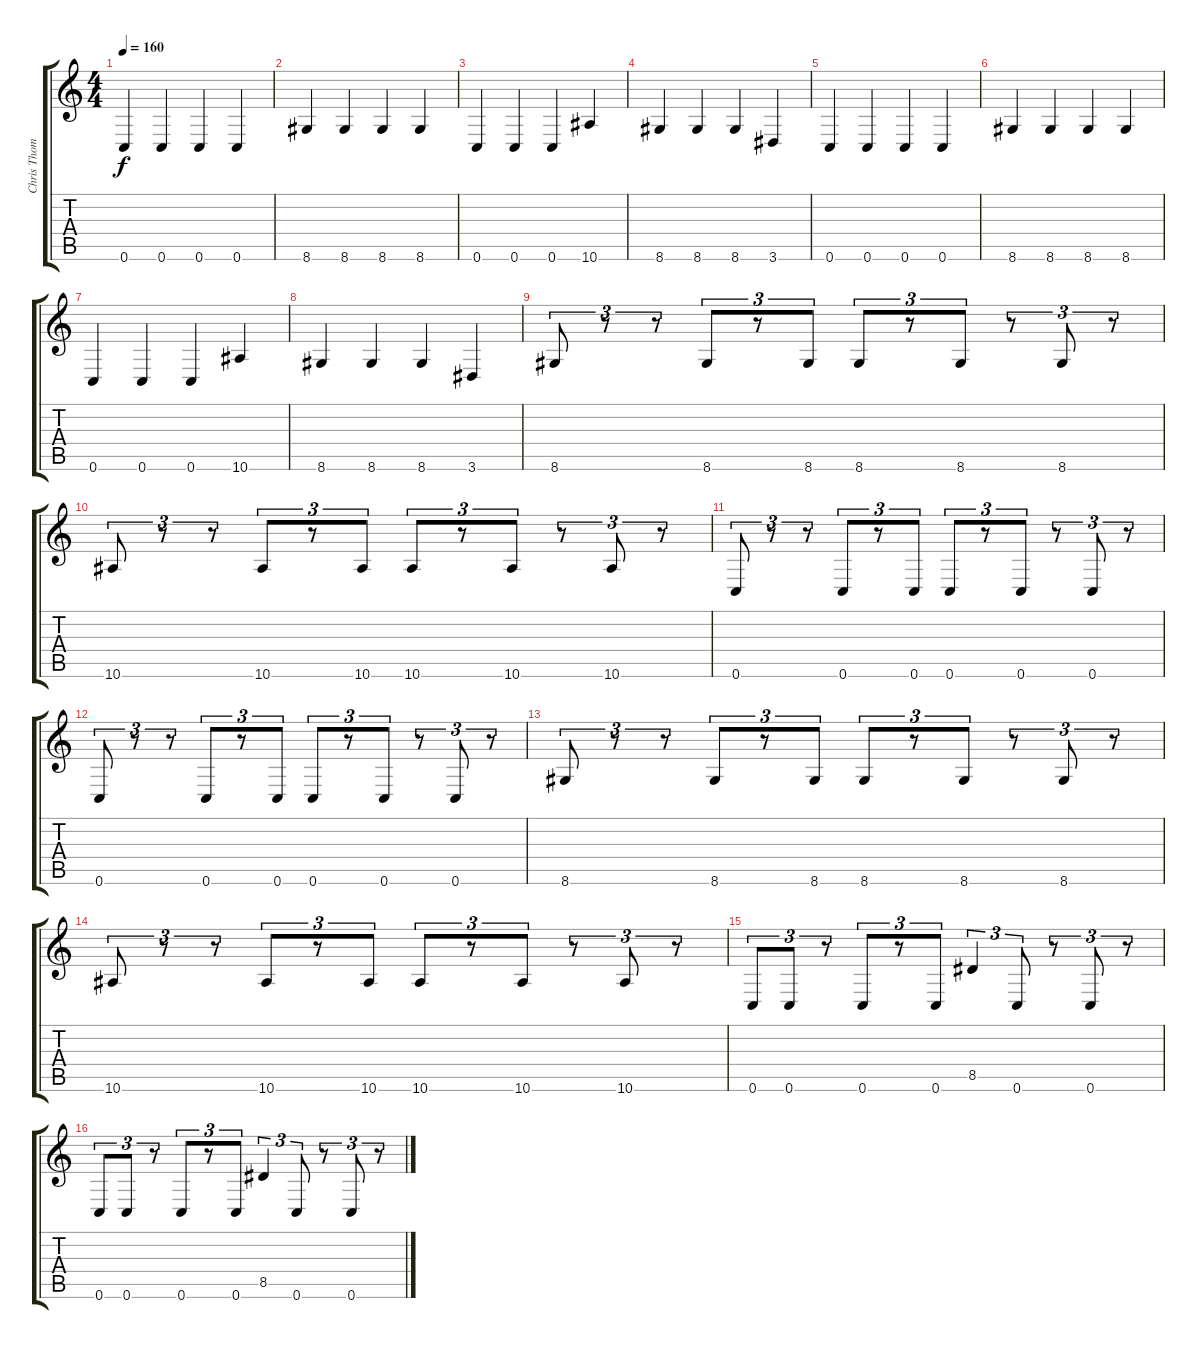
\track ("Chris Thompson" "Chris Thom") {instrument electricbasspick}
\staff {score tabs}
\tuning (D4 A3 F3 C3 G2 C2) {hide}
\ts (4 4)
\tempo 160
\clef g2
\ks c
0.6.4{dy f} 0.6.4 0.6.4 0.6.4 |
8.6.4 8.6.4 8.6.4 8.6.4 |
0.6.4 0.6.4 0.6.4 10.6.4 |
8.6.4 8.6.4 8.6.4 3.6.4 |
0.6.4 0.6.4 0.6.4 0.6.4 |
8.6.4 8.6.4 8.6.4 8.6.4 |
0.6.4 0.6.4 0.6.4 10.6.4 |
8.6.4 8.6.4 8.6.4 3.6.4 |
8.6.8{tu (3 2)} r.8{tu (3 2)} r.8{tu (3 2)} 8.6.8{tu (3 2)} r.8{tu (3 2)} 8.6.8{tu (3 2)} 8.6.8{tu (3 2)} r.8{tu (3 2)} 8.6.8{tu (3 2)} r.8{tu (3 2)} 8.6.8{tu (3 2)} r.8{tu (3 2)} |
10.6.8{tu (3 2)} r.8{tu (3 2)} r.8{tu (3 2)} 10.6.8{tu (3 2)} r.8{tu (3 2)} 10.6.8{tu (3 2)} 10.6.8{tu (3 2)} r.8{tu (3 2)} 10.6.8{tu (3 2)} r.8{tu (3 2)} 10.6.8{tu (3 2)} r.8{tu (3 2)} |
0.6.8{tu (3 2)} r.8{tu (3 2)} r.8{tu (3 2)} 0.6.8{tu (3 2)} r.8{tu (3 2)} 0.6.8{tu (3 2)} 0.6.8{tu (3 2)} r.8{tu (3 2)} 0.6.8{tu (3 2)} r.8{tu (3 2)} 0.6.8{tu (3 2)} r.8{tu (3 2)} |
0.6.8{tu (3 2)} r.8{tu (3 2)} r.8{tu (3 2)} 0.6.8{tu (3 2)} r.8{tu (3 2)} 0.6.8{tu (3 2)} 0.6.8{tu (3 2)} r.8{tu (3 2)} 0.6.8{tu (3 2)} r.8{tu (3 2)} 0.6.8{tu (3 2)} r.8{tu (3 2)} |
8.6.8{tu (3 2)} r.8{tu (3 2)} r.8{tu (3 2)} 8.6.8{tu (3 2)} r.8{tu (3 2)} 8.6.8{tu (3 2)} 8.6.8{tu (3 2)} r.8{tu (3 2)} 8.6.8{tu (3 2)} r.8{tu (3 2)} 8.6.8{tu (3 2)} r.8{tu (3 2)} |
10.6.8{tu (3 2)} r.8{tu (3 2)} r.8{tu (3 2)} 10.6.8{tu (3 2)} r.8{tu (3 2)} 10.6.8{tu (3 2)} 10.6.8{tu (3 2)} r.8{tu (3 2)} 10.6.8{tu (3 2)} r.8{tu (3 2)} 10.6.8{tu (3 2)} r.8{tu (3 2)} |
0.6.8{tu (3 2)} 0.6.8{tu (3 2)} r.8{tu (3 2)} 0.6.8{tu (3 2)} r.8{tu (3 2)} 0.6.8{tu (3 2)} 8.5.4{tu (3 2)} 0.6.8{tu (3 2)} r.8{tu (3 2)} 0.6.8{tu (3 2)} r.8{tu (3 2)} |
0.6.8{tu (3 2)} 0.6.8{tu (3 2)} r.8{tu (3 2)} 0.6.8{tu (3 2)} r.8{tu (3 2)} 0.6.8{tu (3 2)} 8.5.4{tu (3 2)} 0.6.8{tu (3 2)} r.8{tu (3 2)} 0.6.8{tu (3 2)} r.8{tu (3 2)}
